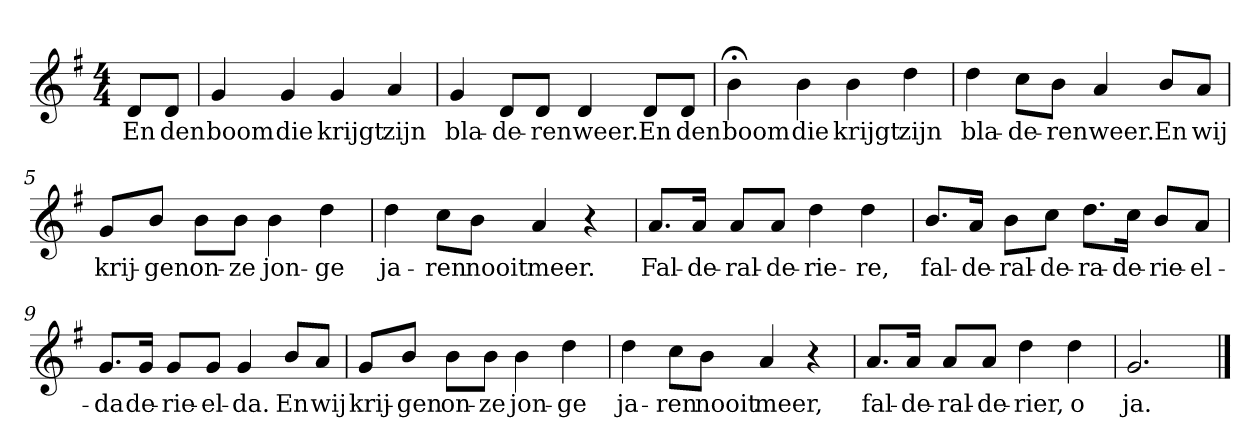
**kern	**text
*part1	*part1
*staff1	*staff1
*clefG2	*
*k[f#]	*
*G:	*
*M4/4	*
*MM120	*
=	=
8d/L	En
8d/J	den
=1	=1
4g	boom
4g	die
4g	krijgt
4a	zijn
=2	=2
4g	bla-
8d/L	-de-
8d/J	-ren
4d	weer.
8d/L	En
8d/J	den
=3	=3
4b;<	boom
4b	die
4b	krijgt
4dd	zijn
=4	=4
4dd	bla-
8cc\L	-de-
8b\J	-ren
4a	weer.
8b/L	En
8a/J	wij
=5	=5
8g/L	krij-
8b/J	-gen
8b\L	on-
8b\J	-ze
4b	jon-
4dd	-ge
=6	=6
4dd	ja-
8cc\L	-ren
8b\J	nooit
4a	meer.
4r	.
=7	=7
8.a/L	Fal-
16a/Jk	-de-
8a/L	-ral-
8a/J	-de-
4dd	-rie-
4dd	-re,
=8	=8
8.b/L	fal-
16a/Jk	-de-
8b\L	-ral-
8cc\J	-de-
8.dd\L	-ra-
16cc\Jk	-de-
8b/L	-rie-
8a/J	-el-
=9	=9
8.g/L	-da
16g/Jk	de-
8g/L	-rie-
8g/J	-el-
4g	-da.
8b/L	En
8a/J	wij
=10	=10
8g/L	krij-
8b/J	-gen
8b\L	on-
8b\J	-ze
4b	jon-
4dd	-ge
=11	=11
4dd	ja-
8cc\L	-ren
8b\J	nooit
4a	meer,
4r	.
=12	=12
8.a/L	fal-
16a/Jk	-de-
8a/L	-ral-
8a/J	-de-
4dd	-rier,
4dd	o
=13	=13
2.g	ja.
==	==
*-	*-
